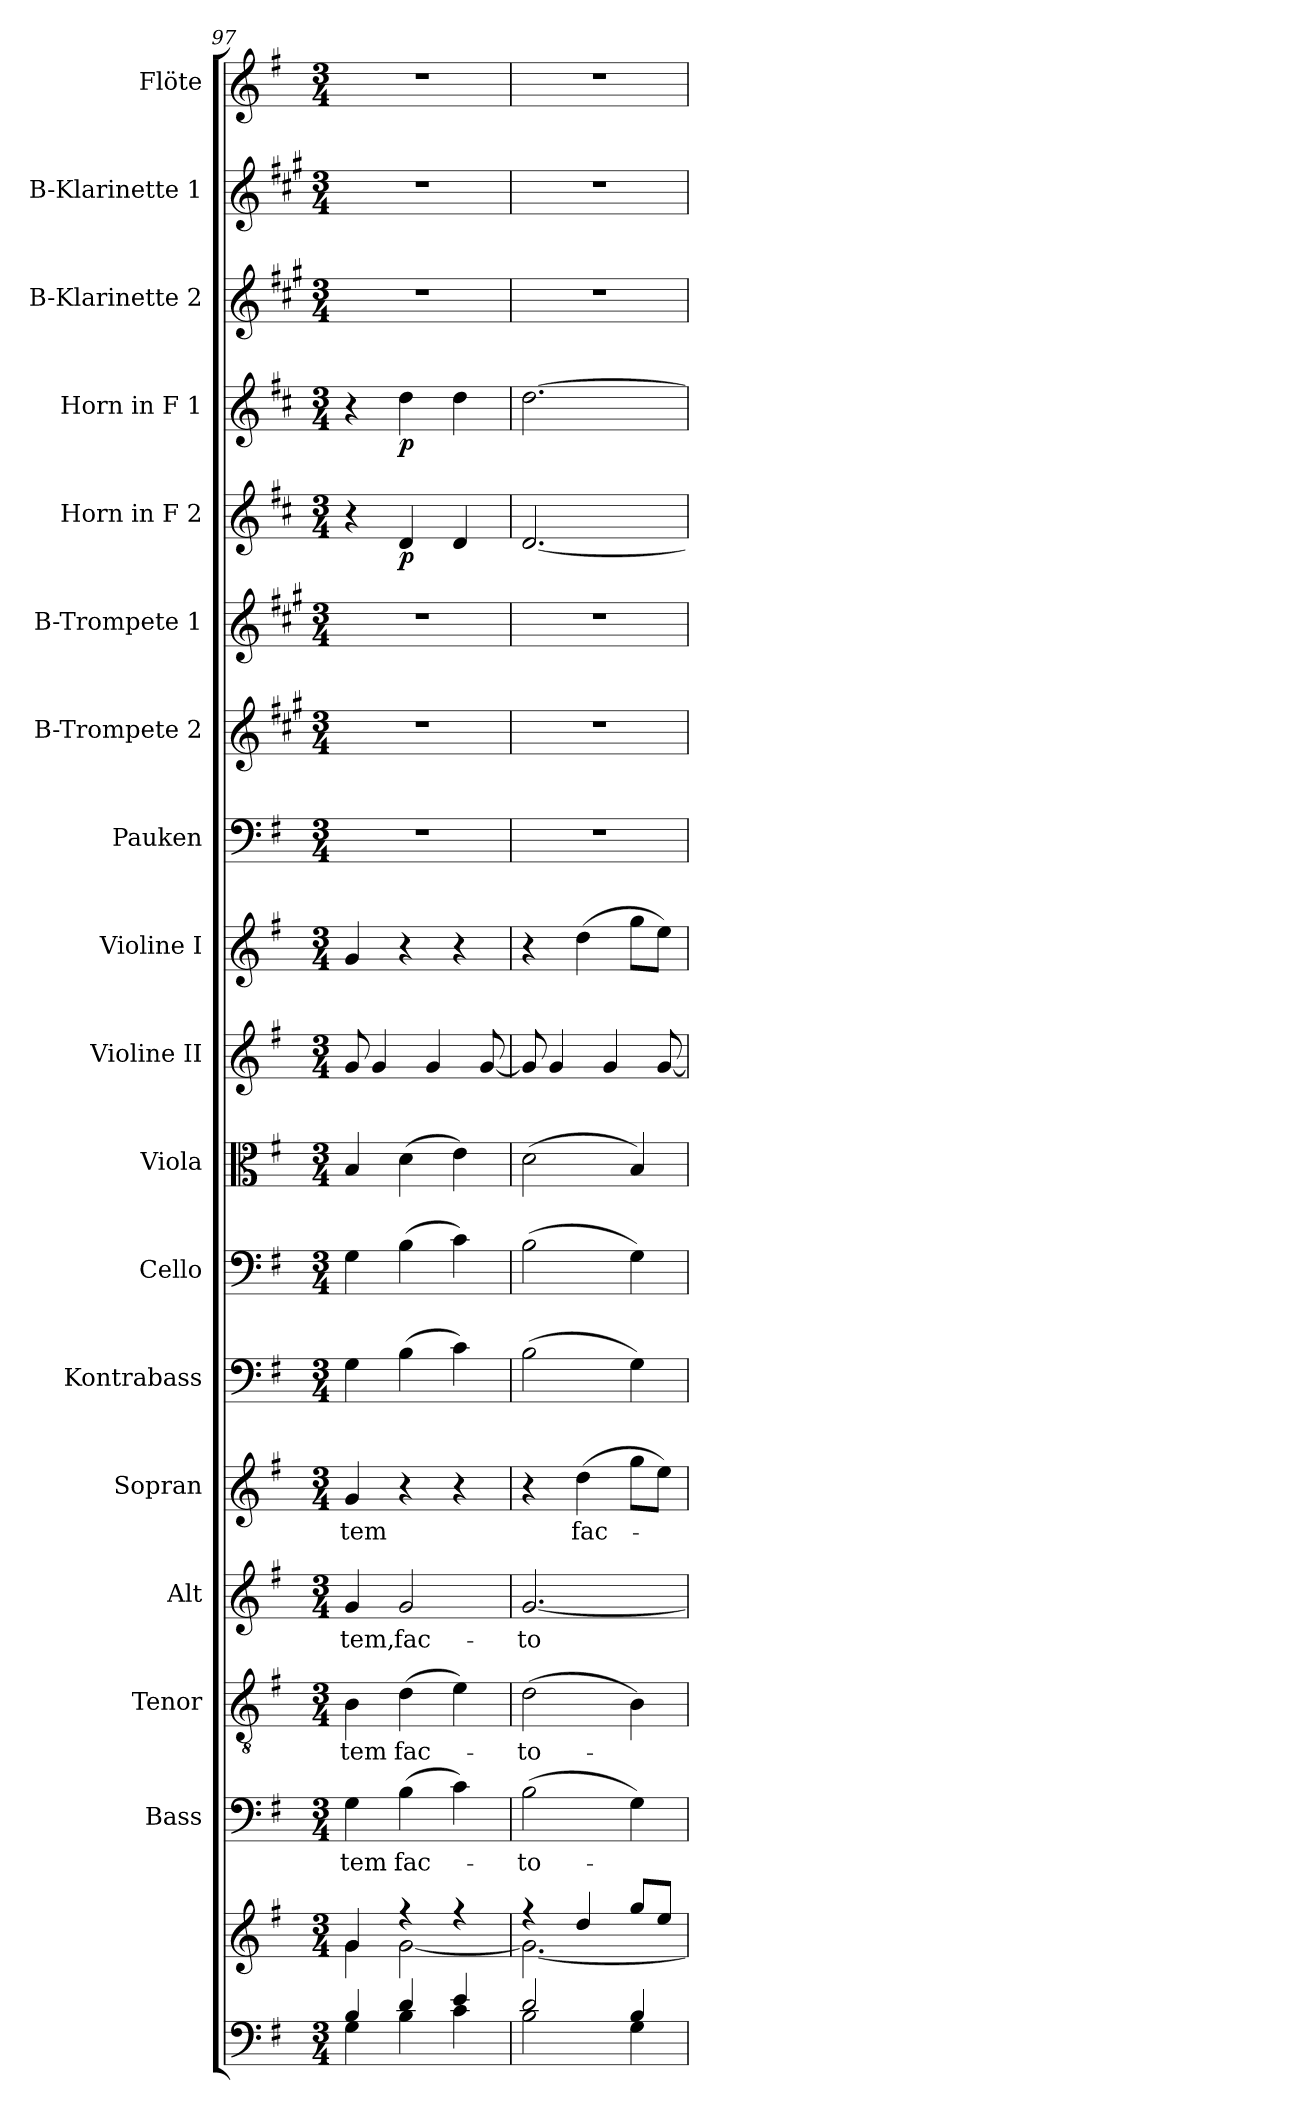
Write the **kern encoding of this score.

**kern	**kern	**kern	**text	**kern	**text	**kern	**text	**kern	**text	**kern	**kern	**kern	**kern	**kern	**kern	**kern	**kern	**kern	**dynam	**kern	**dynam	**kern	**kern	**kern
*part18	*part18	*part17	*part17	*part16	*part16	*part15	*part15	*part14	*part14	*part13	*part12	*part11	*part10	*part9	*part8	*part7	*part6	*part5	*part5	*part4	*part4	*part3	*part2	*part1
*staff19	*staff18	*staff17	*staff17	*staff16	*staff16	*staff15	*staff15	*staff14	*staff14	*staff13	*staff12	*staff11	*staff10	*staff9	*staff8	*staff7	*staff6	*staff5	*staff5	*staff4	*staff4	*staff3	*staff2	*staff1
*	*	*I"Bass	*	*I"Tenor	*	*I"Alt	*	*I"Sopran	*	*I"Kontrabass	*I"Cello	*I"Viola	*I"Violine II	*I"Violine I	*I"Pauken	*I"B-Trompete 2	*I"B-Trompete 1	*I"Horn in F 2	*	*I"Horn in F 1	*	*I"B-Klarinette 2	*I"B-Klarinette 1	*I"Flöte
*	*	*I'B.	*	*I'T.	*	*I'A.	*	*I'S.	*	*I'Kb.	*	*I'Vla.	*I'Vl. II	*I'Vl. I	*I'Pk.	*I'Trp. 2	*I'Trp. 1	*	*	*	*	*I'Kl. 2	*I'Kl. 1	*I'Fl.
*clefF4	*clefG2	*clefF4	*	*clefGv2	*	*clefG2	*	*clefG2	*	*clefF4	*clefF4	*clefC3	*clefG2	*clefG2	*clefF4	*clefG2	*clefG2	*clefG2	*	*clefG2	*	*clefG2	*clefG2	*clefG2
*	*	*	*	*	*	*	*	*	*	*ITrd7c12	*	*	*	*	*	*ITrd1c2	*ITrd1c2	*ITrd4c7	*	*ITrd4c7	*	*ITrd1c2	*ITrd1c2	*
*k[f#]	*k[f#]	*k[f#]	*	*k[f#]	*	*k[f#]	*	*k[f#]	*	*k[f#]	*k[f#]	*k[f#]	*k[f#]	*k[f#]	*k[f#]	*k[f#]	*k[f#]	*k[f#]	*	*k[f#]	*	*k[f#]	*k[f#]	*k[f#]
*G:	*G:	*G:	*	*G:	*	*G:	*	*G:	*	*G:	*G:	*G:	*G:	*G:	*G:	*G:	*G:	*G:	*	*G:	*	*G:	*G:	*G:
*M3/4	*M3/4	*M3/4	*	*M3/4	*	*M3/4	*	*M3/4	*	*M3/4	*M3/4	*M3/4	*M3/4	*M3/4	*M3/4	*M3/4	*M3/4	*M3/4	*	*M3/4	*	*M3/4	*M3/4	*M3/4
=97	=97	=97	=97	=97	=97	=97	=97	=97	=97	=97	=97	=97	=97	=97	=97	=97	=97	=97	=97	=97	=97	=97	=97	=97
*^	*^	*	*	*	*	*	*	*	*	*	*	*	*	*	*	*	*	*	*	*	*	*	*	*
!	!	!	!	!	!LO:LY:b	!	!LO:LY:b	!	!LO:LY:b	!	!LO:LY:b	!	!	!	!	!	!	!	!	!	!	!	!	!	!	!
4B/	4G\	4g/	4g\	4G\	-tem	4B\	-tem	4g/	-tem,	4g/	-tem	4GG\	4G\	4B/	8g/	4g/	2.r	2.r	2.r	4r	.	4r	.	2.r	2.r	2.r
.	.	.	.	.	.	.	.	.	.	.	.	.	.	.	4g/	.	.	.	.	.	.	.	.	.	.	.
!	!	!	!	!	!LO:LY:b	!	!LO:LY:b	!	!LO:LY:b	!	!	!	!	!	!	!	!	!	!	!	!LO:DY:b	!	!LO:DY:b	!	!	!
4d/	4B\	4ree	[<2g\	(>4B\	fac-	(>4d\	fac-	2g/	fac-	4r	.	(>4BB\	(>4B\	(>4d\	.	4r	.	.	.	4G/	p	4g\	p	.	.	.
.	.	.	.	.	.	.	.	.	.	.	.	.	.	.	4g/	.	.	.	.	.	.	.	.	.	.	.
4e/	4c\	4ree	.	4c\)	.	4e\)	.	.	.	4r	.	4C\)	4c\)	4e\)	.	4r	.	.	.	4G/	.	4g\	.	.	.	.
.	.	.	.	.	.	.	.	.	.	.	.	.	.	.	[8g/	.	.	.	.	.	.	.	.	.	.	.
=98	=98	=98	=98	=98	=98	=98	=98	=98	=98	=98	=98	=98	=98	=98	=98	=98	=98	=98	=98	=98	=98	=98	=98	=98	=98	=98
!	!	!	!	!	!LO:LY:b	!	!LO:LY:b	!	!LO:LY:b	!	!	!	!	!	!	!	!	!	!	!	!	!	!	!	!	!
2d/	2B\	4ree	2.g\_	(>2B\	-to-	(>2d\	-to-	[2.g/	-to-	4r	.	(>2BB\	(>2B\	(>2d\	8g/]	4r	2.r	2.r	2.r	[2.G/	.	[2.g\	.	2.r	2.r	2.r
.	.	.	.	.	.	.	.	.	.	.	.	.	.	.	4g/	.	.	.	.	.	.	.	.	.	.	.
!	!	!	!	!	!	!	!	!	!	!	!LO:LY:b	!	!	!	!	!	!	!	!	!	!	!	!	!	!	!
.	.	4dd/	.	.	.	.	.	.	.	(>4dd\	fac-	.	.	.	.	(>4dd\	.	.	.	.	.	.	.	.	.	.
.	.	.	.	.	.	.	.	.	.	.	.	.	.	.	4g/	.	.	.	.	.	.	.	.	.	.	.
4B/	4G\	8gg/L	.	4G\)	.	4B\)	.	.	.	8gg\L	.	4GG\)	4G\)	4B/)	.	8gg\L	.	.	.	.	.	.	.	.	.	.
.	.	8ee/J	.	.	.	.	.	.	.	8ee\J)	.	.	.	.	[8g/	8ee\J)	.	.	.	.	.	.	.	.	.	.
*v	*v	*	*	*	*	*	*	*	*	*	*	*	*	*	*	*	*	*	*	*	*	*	*	*	*	*
*	*v	*v	*	*	*	*	*	*	*	*	*	*	*	*	*	*	*	*	*	*	*	*	*	*	*
=	=	=	=	=	=	=	=	=	=	=	=	=	=	=	=	=	=	=	=	=	=	=	=	=
*-	*-	*-	*-	*-	*-	*-	*-	*-	*-	*-	*-	*-	*-	*-	*-	*-	*-	*-	*-	*-	*-	*-	*-	*-
